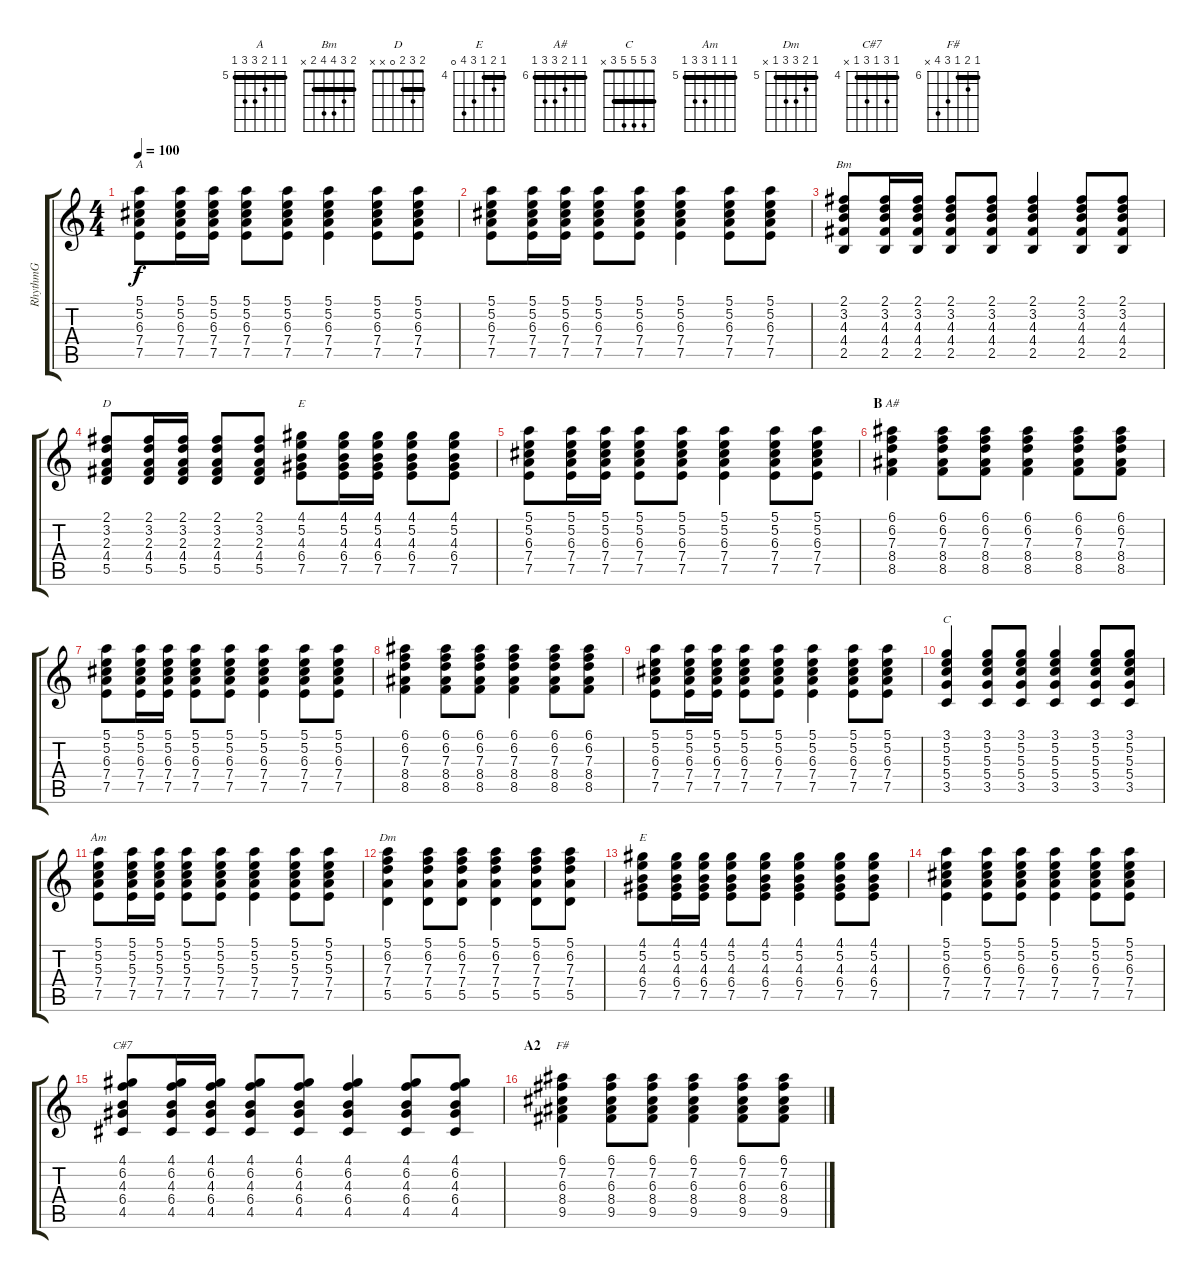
\track ("RhythmG" "RhythmG") {instrument acousticguitarsteel}
\staff {score tabs}
\tuning (E4 B3 G3 D3 A2 E2) {hide}
\chord ("A" 5 5 6 7 7 5) {firstfret 5 barre 5}
\chord ("Bm" 2 3 4 4 2 x) {barre 2}
\chord ("D" 2 3 2 0 x x) {barre 2}
\chord ("E" 4 5 4 6 7 x) {firstfret 4 barre 4}
\chord ("A#" 6 6 7 8 8 6) {firstfret 6 barre 6}
\chord ("C" 3 5 5 5 3 x) {barre 3}
\chord ("Am" 5 5 5 7 7 5) {firstfret 5 barre 5}
\chord ("Dm" 5 6 7 7 5 x) {firstfret 5 barre 5}
\chord ("E" 4 5 4 6 7 0) {firstfret 4 barre 4}
\chord ("C#7" 4 6 4 6 4 x) {firstfret 4 barre 4}
\chord ("F#" 6 7 6 8 9 x) {firstfret 6 barre 6}
\ts (4 4)
\tempo 100
\clef g2
\ks c
(5.1 5.2 6.3 7.4 7.5).8{ch "A" dy f} (5.1 5.2 6.3 7.4 7.5).16 (5.1 5.2 6.3 7.4 7.5).16 (5.1 5.2 6.3 7.4 7.5).8 (5.1 5.2 6.3 7.4 7.5).8 (5.1 5.2 6.3 7.4 7.5).4 (5.1 5.2 6.3 7.4 7.5).8 (5.1 5.2 6.3 7.4 7.5).8 |
(5.1 5.2 6.3 7.4 7.5).8 (5.1 5.2 6.3 7.4 7.5).16 (5.1 5.2 6.3 7.4 7.5).16 (5.1 5.2 6.3 7.4 7.5).8 (5.1 5.2 6.3 7.4 7.5).8 (5.1 5.2 6.3 7.4 7.5).4 (5.1 5.2 6.3 7.4 7.5).8 (5.1 5.2 6.3 7.4 7.5).8 |
(2.1 3.2 4.3 4.4 2.5).8{ch "Bm"} (2.1 3.2 4.3 4.4 2.5).16 (2.1 3.2 4.3 4.4 2.5).16 (2.1 3.2 4.3 4.4 2.5).8 (2.1 3.2 4.3 4.4 2.5).8 (2.1 3.2 4.3 4.4 2.5).4 (2.1 3.2 4.3 4.4 2.5).8 (2.1 3.2 4.3 4.4 2.5).8 |
(2.1 3.2 2.3 4.4 5.5).8{ch "D"} (2.1 3.2 2.3 4.4 5.5).16 (2.1 3.2 2.3 4.4 5.5).16 (2.1 3.2 2.3 4.4 5.5).8 (2.1 3.2 2.3 4.4 5.5).8 (4.1 5.2 4.3 6.4 7.5).8{ch "E"} (4.1 5.2 4.3 6.4 7.5).16 (4.1 5.2 4.3 6.4 7.5).16 (4.1 5.2 4.3 6.4 7.5).8 (4.1 5.2 4.3 6.4 7.5).8 |
(5.1 5.2 6.3 7.4 7.5).8 (5.1 5.2 6.3 7.4 7.5).16 (5.1 5.2 6.3 7.4 7.5).16 (5.1 5.2 6.3 7.4 7.5).8 (5.1 5.2 6.3 7.4 7.5).8 (5.1 5.2 6.3 7.4 7.5).4 (5.1 5.2 6.3 7.4 7.5).8 (5.1 5.2 6.3 7.4 7.5).8 |
\section ("" "B")
(6.1 6.2 7.3 8.4 8.5).4{ch "A#"} (6.1 6.2 7.3 8.4 8.5).8 (6.1 6.2 7.3 8.4 8.5).8 (6.1 6.2 7.3 8.4 8.5).4 (6.1 6.2 7.3 8.4 8.5).8 (6.1 6.2 7.3 8.4 8.5).8 |
(5.1 5.2 6.3 7.4 7.5).8 (5.1 5.2 6.3 7.4 7.5).16 (5.1 5.2 6.3 7.4 7.5).16 (5.1 5.2 6.3 7.4 7.5).8 (5.1 5.2 6.3 7.4 7.5).8 (5.1 5.2 6.3 7.4 7.5).4 (5.1 5.2 6.3 7.4 7.5).8 (5.1 5.2 6.3 7.4 7.5).8 |
(6.1 6.2 7.3 8.4 8.5).4 (6.1 6.2 7.3 8.4 8.5).8 (6.1 6.2 7.3 8.4 8.5).8 (6.1 6.2 7.3 8.4 8.5).4 (6.1 6.2 7.3 8.4 8.5).8 (6.1 6.2 7.3 8.4 8.5).8 |
(5.1 5.2 6.3 7.4 7.5).8 (5.1 5.2 6.3 7.4 7.5).16 (5.1 5.2 6.3 7.4 7.5).16 (5.1 5.2 6.3 7.4 7.5).8 (5.1 5.2 6.3 7.4 7.5).8 (5.1 5.2 6.3 7.4 7.5).4 (5.1 5.2 6.3 7.4 7.5).8 (5.1 5.2 6.3 7.4 7.5).8 |
(3.1 5.2 5.3 5.4 3.5).4{ch "C"} (3.1 5.2 5.3 5.4 3.5).8 (3.1 5.2 5.3 5.4 3.5).8 (3.1 5.2 5.3 5.4 3.5).4 (3.1 5.2 5.3 5.4 3.5).8 (3.1 5.2 5.3 5.4 3.5).8 |
(5.1 5.2 5.3 7.4 7.5).8{ch "Am"} (5.1 5.2 5.3 7.4 7.5).16 (5.1 5.2 5.3 7.4 7.5).16 (5.1 5.2 5.3 7.4 7.5).8 (5.1 5.2 5.3 7.4 7.5).8 (5.1 5.2 5.3 7.4 7.5).4 (5.1 5.2 5.3 7.4 7.5).8 (5.1 5.2 5.3 7.4 7.5).8 |
(5.1 6.2 7.3 7.4 5.5).4{ch "Dm"} (5.1 6.2 7.3 7.4 5.5).8 (5.1 6.2 7.3 7.4 5.5).8 (5.1 6.2 7.3 7.4 5.5).4 (5.1 6.2 7.3 7.4 5.5).8 (5.1 6.2 7.3 7.4 5.5).8 |
(4.1 5.2 4.3 6.4 7.5).8{ch "E"} (4.1 5.2 4.3 6.4 7.5).16 (4.1 5.2 4.3 6.4 7.5).16 (4.1 5.2 4.3 6.4 7.5).8 (4.1 5.2 4.3 6.4 7.5).8 (4.1 5.2 4.3 6.4 7.5).4 (4.1 5.2 4.3 6.4 7.5).8 (4.1 5.2 4.3 6.4 7.5).8 |
(5.1 5.2 6.3 7.4 7.5).4 (5.1 5.2 6.3 7.4 7.5).8 (5.1 5.2 6.3 7.4 7.5).8 (5.1 5.2 6.3 7.4 7.5).4 (5.1 5.2 6.3 7.4 7.5).8 (5.1 5.2 6.3 7.4 7.5).8 |
(4.1 6.2 4.3 6.4 4.5).8{ch "C#7"} (4.1 6.2 4.3 6.4 4.5).16 (4.1 6.2 4.3 6.4 4.5).16 (4.1 6.2 4.3 6.4 4.5).8 (4.1 6.2 4.3 6.4 4.5).8 (4.1 6.2 4.3 6.4 4.5).4 (4.1 6.2 4.3 6.4 4.5).8 (4.1 6.2 4.3 6.4 4.5).8 |
\section ("" "A2")
(6.1 7.2 6.3 8.4 9.5).4{ch "F#"} (6.1 7.2 6.3 8.4 9.5).8 (6.1 7.2 6.3 8.4 9.5).8 (6.1 7.2 6.3 8.4 9.5).4 (6.1 7.2 6.3 8.4 9.5).8 (6.1 7.2 6.3 8.4 9.5).8
